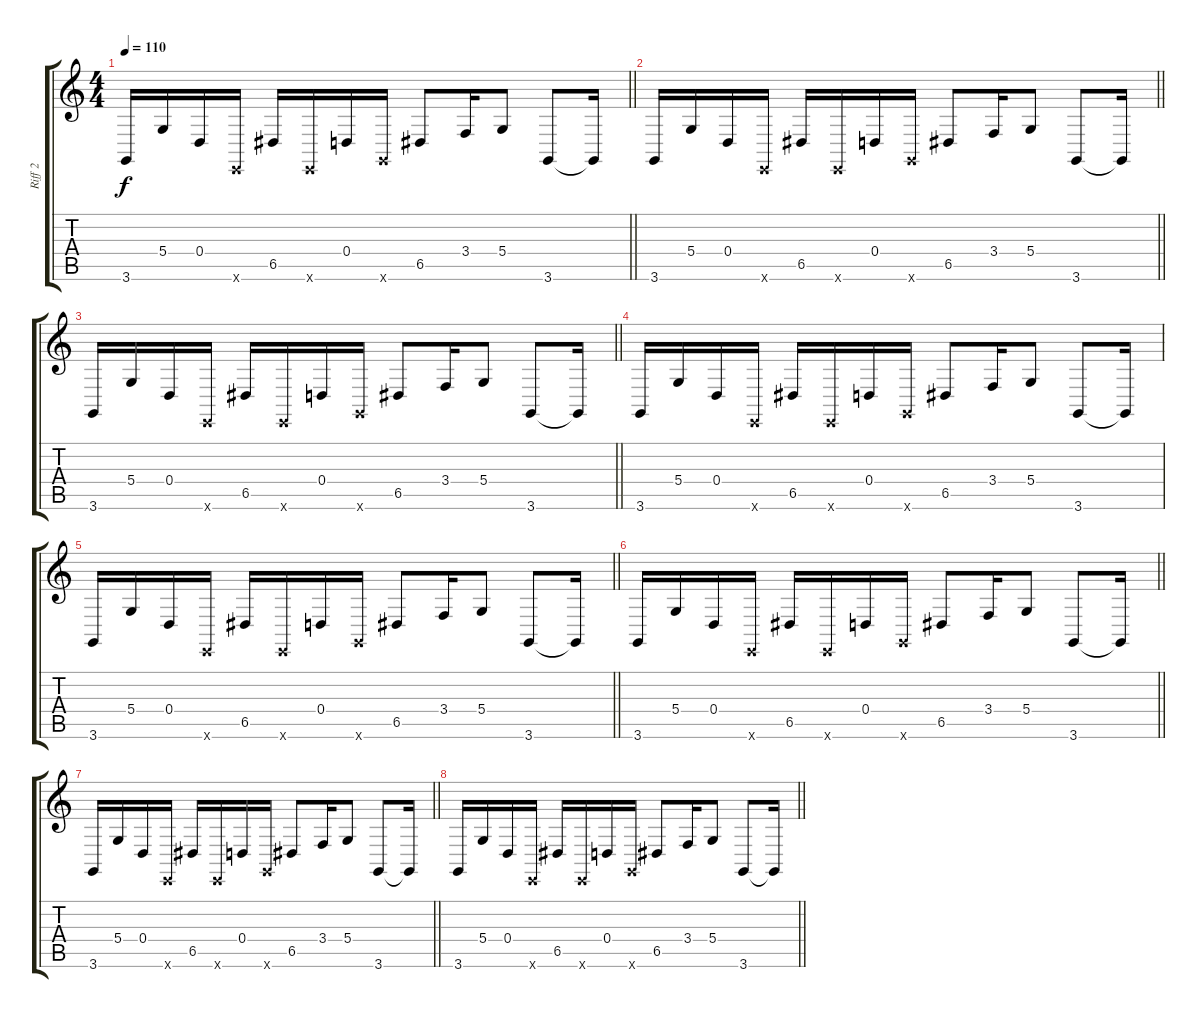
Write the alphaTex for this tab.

\track ("Riff 2" "Riff 2") {instrument lead2sawtooth}
\staff {score tabs}
\tuning (E4 B3 G3 D3 A2 E2) {hide}
\ts (4 4)
\tempo 110
\clef g2
\barLineRight lightlight
\ks c
3.6.16{dy f} 5.4.16 0.4.16 0.6{x}.16 6.5.16 0.6{x}.16 0.4.16 3.6{x}.16 6.5.8 3.4.16 5.4.8 3.6.8 3.6{t}.16 |
\barLineRight lightlight
3.6.16 5.4.16 0.4.16 0.6{x}.16 6.5.16 0.6{x}.16 0.4.16 3.6{x}.16 6.5.8 3.4.16 5.4.8 3.6.8 3.6{t}.16 |
\barLineRight lightlight
3.6.16 5.4.16 0.4.16 0.6{x}.16 6.5.16 0.6{x}.16 0.4.16 3.6{x}.16 6.5.8 3.4.16 5.4.8 3.6.8 3.6{t}.16 |
3.6.16 5.4.16 0.4.16 0.6{x}.16 6.5.16 0.6{x}.16 0.4.16 3.6{x}.16 6.5.8 3.4.16 5.4.8 3.6.8 3.6{t}.16 |
\barLineRight lightlight
3.6.16 5.4.16 0.4.16 0.6{x}.16 6.5.16 0.6{x}.16 0.4.16 3.6{x}.16 6.5.8 3.4.16 5.4.8 3.6.8 3.6{t}.16 |
\barLineRight lightlight
3.6.16 5.4.16 0.4.16 0.6{x}.16 6.5.16 0.6{x}.16 0.4.16 3.6{x}.16 6.5.8 3.4.16 5.4.8 3.6.8 3.6{t}.16 |
\barLineRight lightlight
3.6.16 5.4.16 0.4.16 0.6{x}.16 6.5.16 0.6{x}.16 0.4.16 3.6{x}.16 6.5.8 3.4.16 5.4.8 3.6.8 3.6{t}.16 |
\barLineRight lightlight
3.6.16 5.4.16 0.4.16 0.6{x}.16 6.5.16 0.6{x}.16 0.4.16 3.6{x}.16 6.5.8 3.4.16 5.4.8 3.6.8 3.6{t}.16
